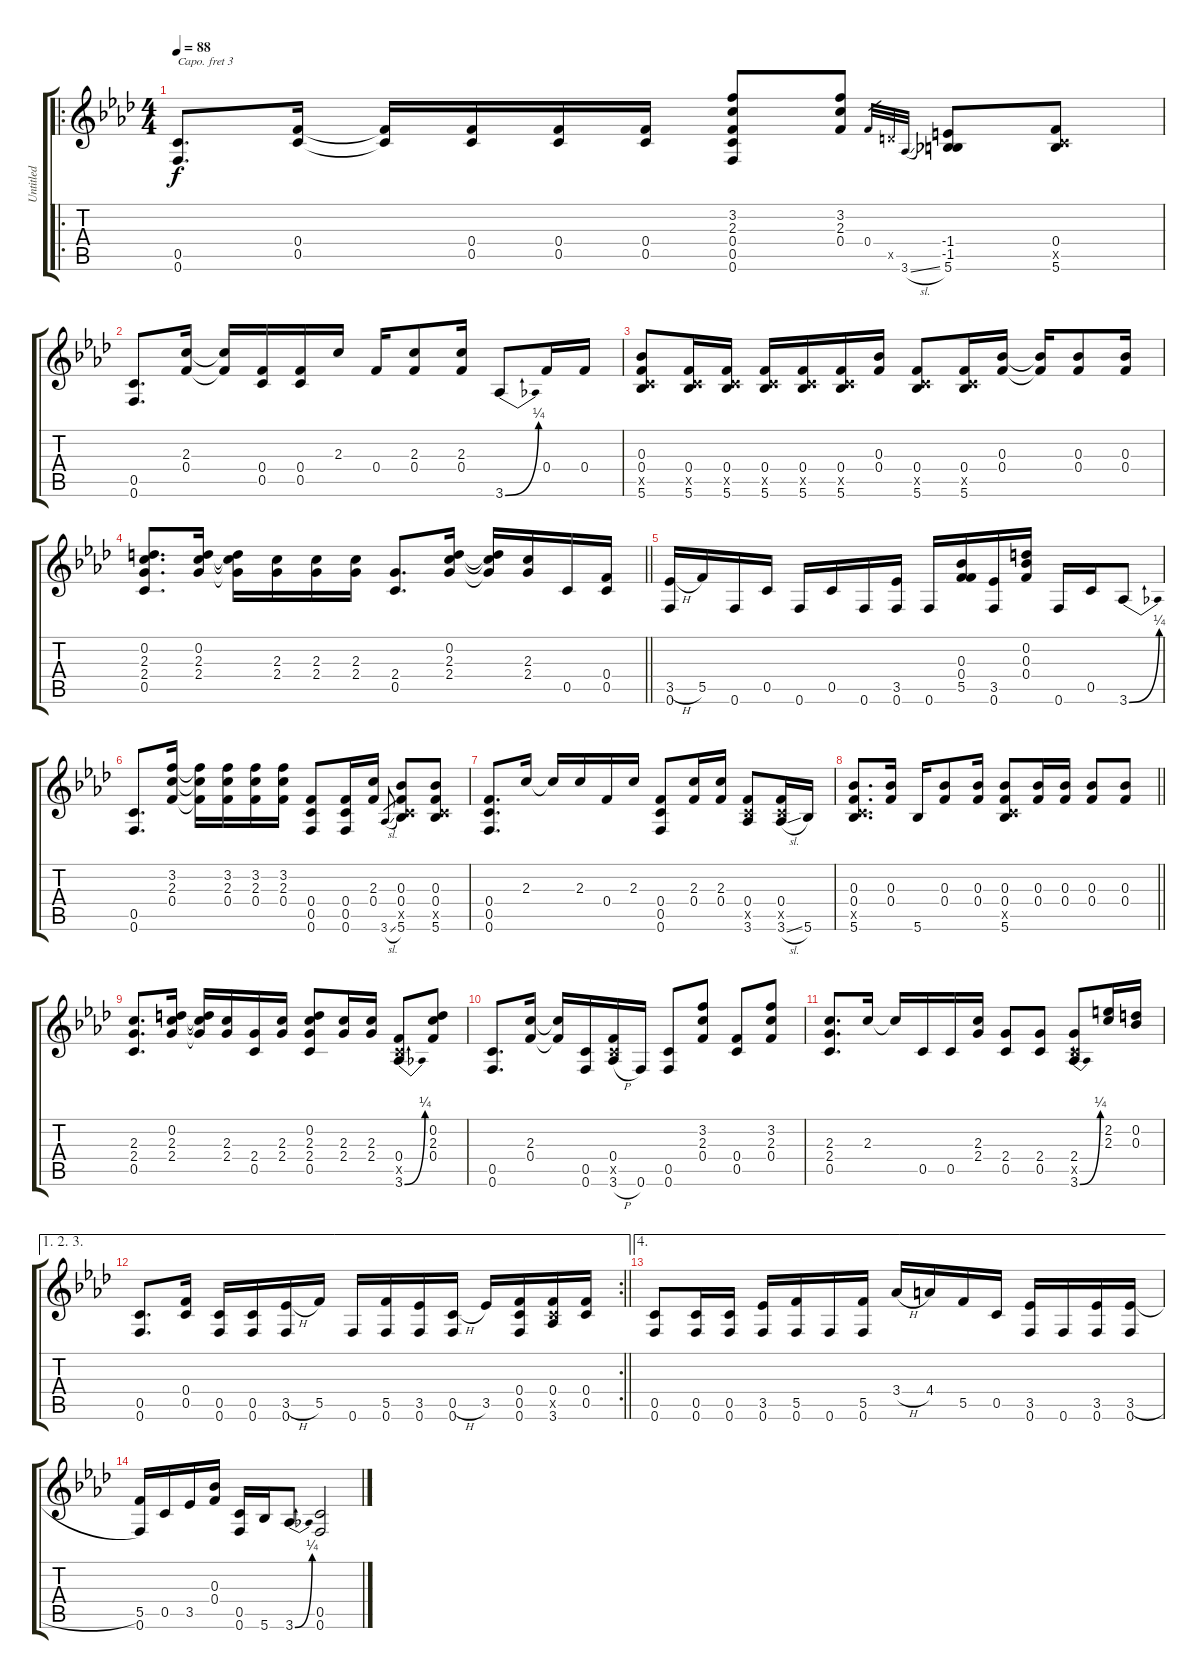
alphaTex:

\track ("Untitled" "Untitled") {instrument distortionguitar}
\staff {score tabs}
\capo 3
\tuning (E4 B3 G3 D3 A2 D2) {hide}
\ro
\ts (4 4)
\tempo 88
\clef g2
\ks ab
(0.5 0.6).8{d dy f} (0.4 0.5).16 (0.4{t} 0.5{t}).16 (0.4 0.5).16 (0.4 0.5).16 (0.4 0.5).16 (3.2 2.3 0.4 0.5 0.6).8 (3.2 2.3 0.4).8 0.4.32{gr} 2.5{x}.32{gr} 3.6{sl}.32{gr} (-1.4 -1.5 5.6).8 (0.4 0.5{x} 5.6).8 |
(0.5 0.6).8{d} (2.3 0.4).16 (2.3{t} 0.4{t}).16 (0.4 0.5).16 (0.4 0.5).16 2.3.16 0.4.16 (2.3 0.4).8 (2.3 0.4).16 3.6{be (bend 0 0 60 1)}.8 0.4.16 0.4.16 |
(0.3 0.4 0.5{x} 5.6).8 (0.4 0.5{x} 5.6).16 (0.4 0.5{x} 5.6).16 (0.4 0.5{x} 5.6).16 (0.4 0.5{x} 5.6).16 (0.4 0.5{x} 5.6).16 (0.3 0.4).16 (0.4 0.5{x} 5.6).8 (0.4 0.5{x} 5.6).16 (0.3 0.4).16 (0.3{t} 0.4{t}).16 (0.3 0.4).8 (0.3 0.4).16 |
\barLineRight lightlight
(0.2 2.3 2.4 0.5).8{d} (0.2 2.3 2.4).16 (0.2{t} 2.3{t} 2.4{t}).16 (2.3 2.4).16 (2.3 2.4).16 (2.3 2.4).16 (2.4 0.5).8{d} (0.2 2.3 2.4).16 (0.2{t} 2.3{t} 2.4{t}).16 (2.3 2.4).16 0.5.16 (0.4 0.5).16 |
(3.5{h} 0.6).16 5.5.16 0.6.16 0.5.16 0.6.16 0.5.16 0.6.16 (3.5 0.6).16 0.6.16 (0.3 0.4 5.5).16 (3.5 0.6).16 (0.2 0.3 0.4).16 0.6.16 0.5.16 3.6{be (bend 0 0 60 1)}.8 |
(0.5 0.6).8{d} (3.2 2.3 0.4).16 (3.2{t} 2.3{t} 0.4{t}).16 (3.2 2.3 0.4).16 (3.2 2.3 0.4).16 (3.2 2.3 0.4).16 (0.4 0.5 0.6).8 (0.4 0.5 0.6).16 (2.3 0.4).16 3.6{sl}.8{gr} (0.3 0.4 0.5{x} 5.6).8 (0.3 0.4 0.5{x} 5.6).8 |
(0.4 0.5 0.6).8{d} 2.3.16 2.3{t}.16 2.3.16 0.4.16 2.3.16 (0.4 0.5 0.6).8 (2.3 0.4).16 (2.3 0.4).16 (0.4 0.5{x} 3.6).8 (0.4 0.5{x} 3.6{sl}).16 5.6.16 |
\barLineRight lightlight
(0.3 0.4 0.5{x} 5.6).8{d} (0.3 0.4).16 5.6.16 (0.3 0.4).8 (0.3 0.4).16 (0.3 0.4 0.5{x} 5.6).8 (0.3 0.4).16 (0.3 0.4).16 (0.3 0.4).8 (0.3 0.4).8 |
(2.3 2.4 0.5).8{d} (0.2 2.3 2.4).16 (0.2{t} 2.3{t} 2.4{t}).16 (2.3 2.4).16 (2.4 0.5).16 (2.3 2.4).16 (0.2 2.3 2.4 0.5).8 (2.3 2.4).16 (2.3 2.4).16 (0.4 0.5{x} 3.6{be (bend 0 0 60 1)}).8 (0.2 2.3 0.4).8 |
(0.5 0.6).8{d} (2.3 0.4).16 (2.3{t} 0.4{t}).16 (0.5 0.6).16 (0.4 0.5{x} 3.6{h}).16 0.6.16 (0.5 0.6).8 (3.2 2.3 0.4).8 (0.4 0.5).8 (3.2 2.3 0.4).8 |
(2.3 2.4 0.5).8{d} 2.3.16 2.3{t}.16 0.5.16 0.5.16 (2.3 2.4).16 (2.4 0.5).8 (2.4 0.5).8 (2.4 0.5{x} 3.6{be (bend 0 0 60 1)}).8 (2.2 2.3).16 (0.2 0.3).16 |
\ae (1 2 3)
\rc 2
\barLineRight lightlight
(0.5 0.6).8{d} (0.4 0.5).16 (0.5 0.6).16 (0.5 0.6).16 (3.5{h} 0.6).16 5.5.16 0.6.16 (5.5 0.6).16 (3.5 0.6).16 (0.5{h} 0.6).16 3.5.16 (0.4 0.5 0.6).16 (0.4 0.5{x} 3.6).16 (0.4 0.5).16 |
\ae 4
(0.5 0.6).8 (0.5 0.6).16 (0.5 0.6).16 (3.5 0.6).16 (5.5 0.6).16 0.6.16 (5.5 0.6).16 3.4{h}.16 4.4.16 5.5.16 0.5.16 (3.5 0.6).16 0.6.16 (3.5 0.6).16 (3.5{h} 0.6).16 |
(5.5 0.6).16 0.5.16 3.5.16 (0.3 0.4).16 (0.5 0.6).16 5.6.16 3.6{be (bend 0 0 60 1)}.8 (0.5 0.6).2
